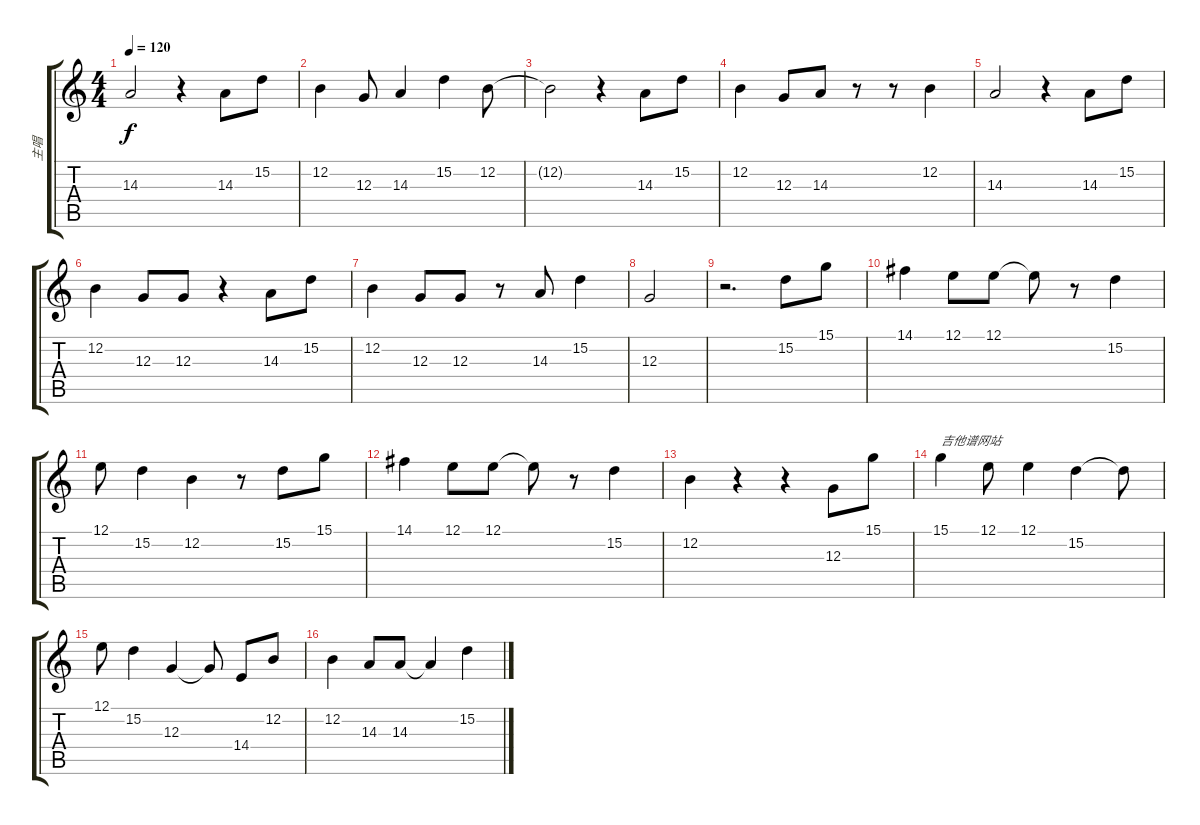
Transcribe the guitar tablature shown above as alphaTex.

\track ("主唱" "主唱") {instrument viola}
\staff {score tabs}
\tuning (E4 B3 G3 D3 A2 E2) {hide}
\ts (4 4)
\tempo 120
\clef g2
\ks c
14.3.2{dy f} r.4 14.3.8 15.2.8 |
12.2.4 12.3.8 14.3.4 15.2.4 12.2.8 |
12.2{t}.2 r.4 14.3.8 15.2.8 |
12.2.4 12.3.8 14.3.8 r.8 r.8 12.2.4 |
14.3.2 r.4 14.3.8 15.2.8 |
12.2.4 12.3.8 12.3.8 r.4 14.3.8 15.2.8 |
12.2.4 12.3.8 12.3.8 r.8 14.3.8 15.2.4 |
12.3.2 |
r.2{d} 15.2.8 15.1.8 |
14.1.4 12.1.8 12.1.8 12.1{t}.8 r.8 15.2.4 |
12.1.8 15.2.4 12.2.4 r.8 15.2.8 15.1.8 |
14.1.4 12.1.8 12.1.8 12.1{t}.8 r.8 15.2.4 |
12.2.4 r.4 r.4 12.3.8 15.1.8 |
15.1.4{txt "吉他谱网站"} 12.1.8 12.1.4 15.2.4 15.2{t}.8 |
12.1.8 15.2.4 12.3.4 12.3{t}.8 14.4.8 12.2.8 |
12.2.4 14.3.8 14.3.8 14.3{t}.4 15.2.4
